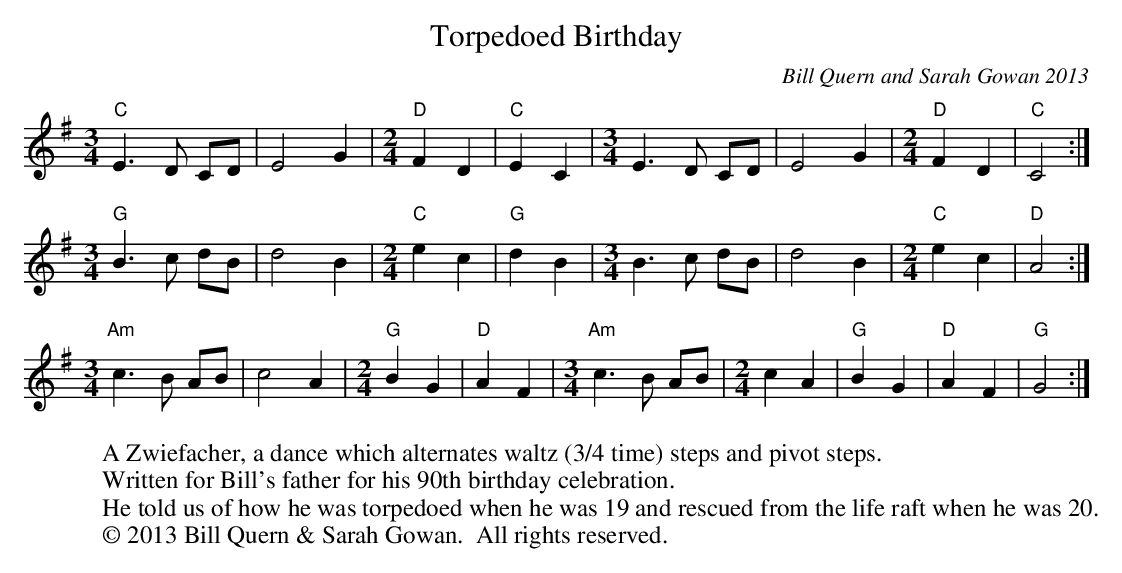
X:1
T:Torpedoed Birthday
C:Bill Quern and Sarah Gowan 2013
M:3/4
L:1/8
K:G
"C"E3D CD|E4G2|\
M:2/4
"D"F2D2|"C"E2C2|\
M:3/4
E3D CD|E4G2|\
M:2/4
"D"F2D2|"C"C4:|
M:3/4
"G"B3c dB|d4B2|\
M:2/4
"C"e2c2|"G"d2B2|\
M:3/4
B3c dB|d4B2|\
M:2/4
"C"e2c2|"D"A4:|
M:3/4
"Am"c3B AB|c4A2|\
M:2/4
"G"B2G2|"D"A2F2|\
M:3/4
"Am"c3B AB|\
M:2/4
c2A2|"G"B2G2|"D"A2F2|"G"G4:|
W:A Zwiefacher, a dance which alternates waltz (3/4 time) steps and pivot steps.
W:Written for Bill's father for his 90th birthday celebration.
W:He told us of how he was torpedoed when he was 19 and rescued from the life raft when he was 20.
W: © 2013 Bill Quern & Sarah Gowan.  All rights reserved.
